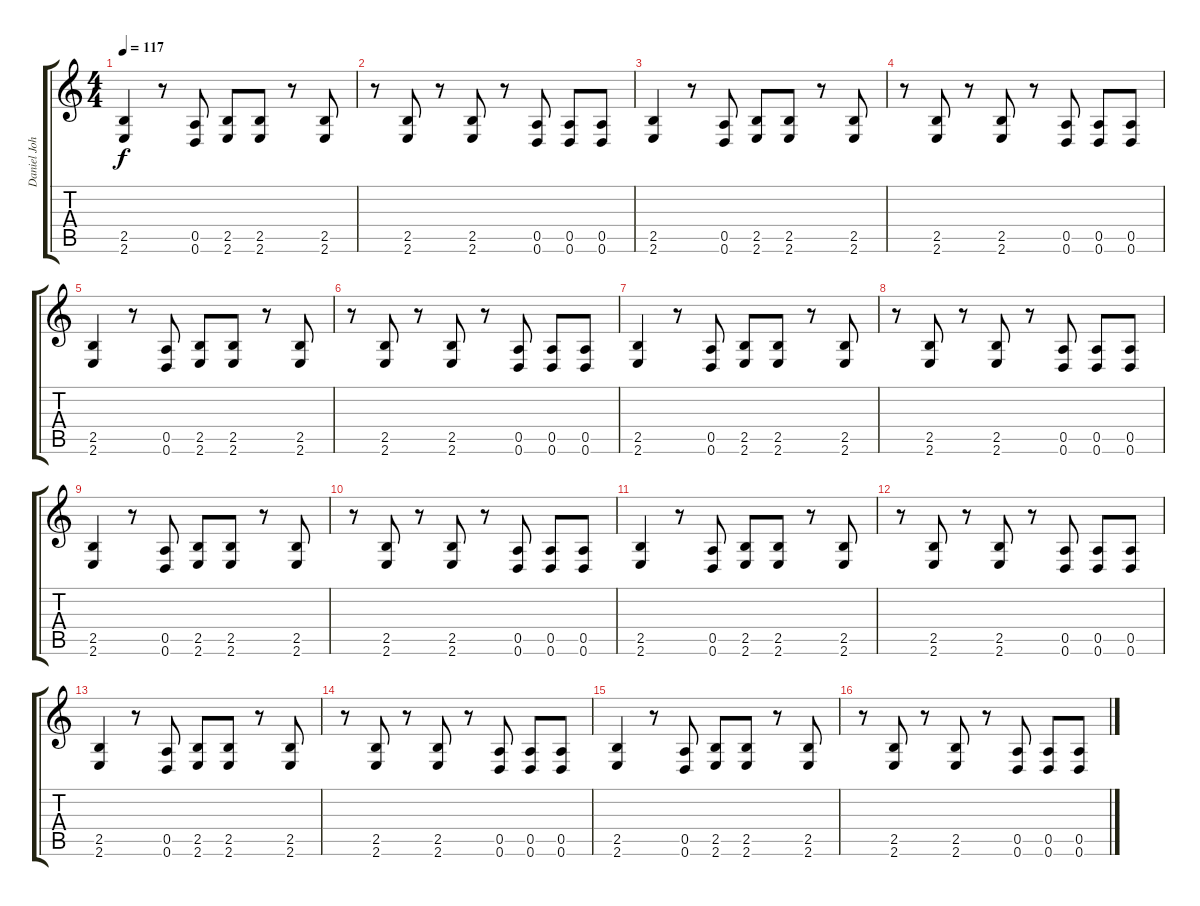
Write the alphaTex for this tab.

\track ("Daniel Johns" "Daniel Joh") {instrument distortionguitar}
\staff {score tabs}
\tuning (E4 B3 G3 D3 A2 D2) {hide}
\ts (4 4)
\tempo 117
\clef g2
\ks c
(2.5 2.6).4{dy f instrument distortionguitar} r.8 (0.5 0.6).8 (2.5 2.6).8 (2.5 2.6).8 r.8 (2.5 2.6).8 |
r.8 (2.5 2.6).8 r.8 (2.5 2.6).8 r.8 (0.5 0.6).8 (0.5 0.6).8 (0.5 0.6).8 |
(2.5 2.6).4 r.8 (0.5 0.6).8 (2.5 2.6).8 (2.5 2.6).8 r.8 (2.5 2.6).8 |
r.8 (2.5 2.6).8 r.8 (2.5 2.6).8 r.8 (0.5 0.6).8 (0.5 0.6).8 (0.5 0.6).8 |
(2.5 2.6).4 r.8 (0.5 0.6).8 (2.5 2.6).8 (2.5 2.6).8 r.8 (2.5 2.6).8 |
r.8 (2.5 2.6).8 r.8 (2.5 2.6).8 r.8 (0.5 0.6).8 (0.5 0.6).8 (0.5 0.6).8 |
(2.5 2.6).4 r.8 (0.5 0.6).8 (2.5 2.6).8 (2.5 2.6).8 r.8 (2.5 2.6).8 |
r.8 (2.5 2.6).8 r.8 (2.5 2.6).8 r.8 (0.5 0.6).8 (0.5 0.6).8 (0.5 0.6).8 |
(2.5 2.6).4 r.8 (0.5 0.6).8 (2.5 2.6).8 (2.5 2.6).8 r.8 (2.5 2.6).8 |
r.8 (2.5 2.6).8 r.8 (2.5 2.6).8 r.8 (0.5 0.6).8 (0.5 0.6).8 (0.5 0.6).8 |
(2.5 2.6).4 r.8 (0.5 0.6).8 (2.5 2.6).8 (2.5 2.6).8 r.8 (2.5 2.6).8 |
r.8 (2.5 2.6).8 r.8 (2.5 2.6).8 r.8 (0.5 0.6).8 (0.5 0.6).8 (0.5 0.6).8 |
(2.5 2.6).4 r.8 (0.5 0.6).8 (2.5 2.6).8 (2.5 2.6).8 r.8 (2.5 2.6).8 |
r.8 (2.5 2.6).8 r.8 (2.5 2.6).8 r.8 (0.5 0.6).8 (0.5 0.6).8 (0.5 0.6).8 |
(2.5 2.6).4 r.8 (0.5 0.6).8 (2.5 2.6).8 (2.5 2.6).8 r.8 (2.5 2.6).8 |
r.8 (2.5 2.6).8 r.8 (2.5 2.6).8 r.8 (0.5 0.6).8 (0.5 0.6).8 (0.5 0.6).8
